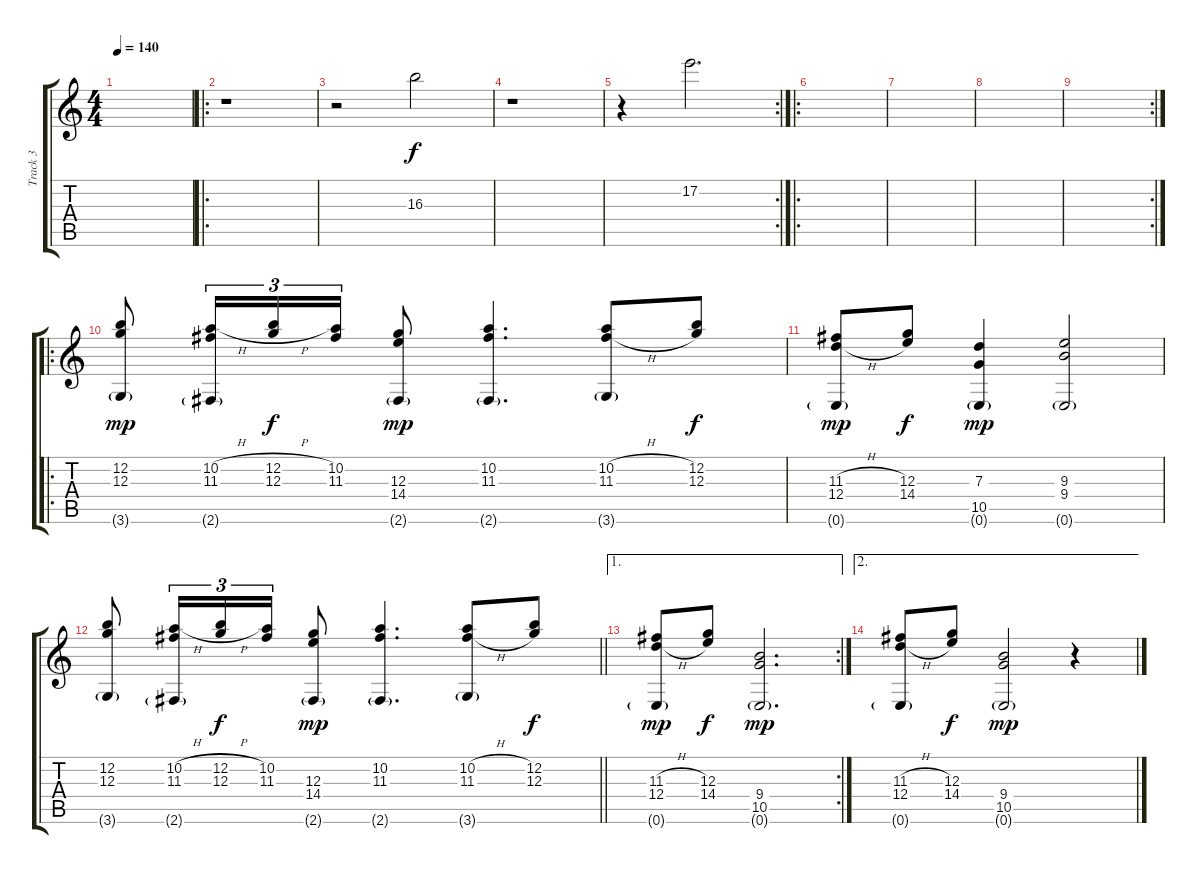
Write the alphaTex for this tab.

\track ("Track 3" "Track 3") {instrument acousticguitarsteel}
\staff {score tabs}
\tuning (E4 B3 G3 D3 A2 E2) {hide}
\ts (4 4)
\tempo 140
\clef g2
\ks c
|
\ro
r.1 |
r.2 16.3.2 |
r.1 |
\rc 2
r.4 17.2.2{d} |
\ro
|
|
|
\rc 2
|
\ro
(12.2 12.3 3.6{g}).8{dy mp} (10.2{h} 11.3 2.6{g}).16{tu (3 2)} (12.2{h} 12.3).16{tu (3 2) dy f} (10.2 11.3).16{tu (3 2)} (12.3 14.4 2.6{g}).8{dy mp} (10.2 11.3 2.6{g}).4{d} (10.2{h} 11.3{h} 3.6{g}).8 (12.2 12.3).8{dy f} |
(11.3{h} 12.4{h} 0.6{g}).8{dy mp} (12.3 14.4).8{dy f} (7.3 10.5 0.6{g}).4{dy mp} (9.3 9.4 0.6{g}).2 |
\barLineRight lightlight
(12.2 12.3 3.6{g}).8 (10.2{h} 11.3 2.6{g}).16{tu (3 2)} (12.2{h} 12.3).16{tu (3 2) dy f} (10.2 11.3).16{tu (3 2)} (12.3 14.4 2.6{g}).8{dy mp} (10.2 11.3 2.6{g}).4{d} (10.2{h} 11.3{h} 3.6{g}).8 (12.2 12.3).8{dy f} |
\ae 1
\rc 2
(11.3{h} 12.4{h} 0.6{g}).8{dy mp} (12.3 14.4).8{dy f} (9.4 10.5 0.6{g}).2{d dy mp} |
\ae 2
(11.3{h} 12.4{h} 0.6{g}).8 (12.3 14.4).8{dy f} (9.4 10.5 0.6{g}).2{dy mp} r.4
